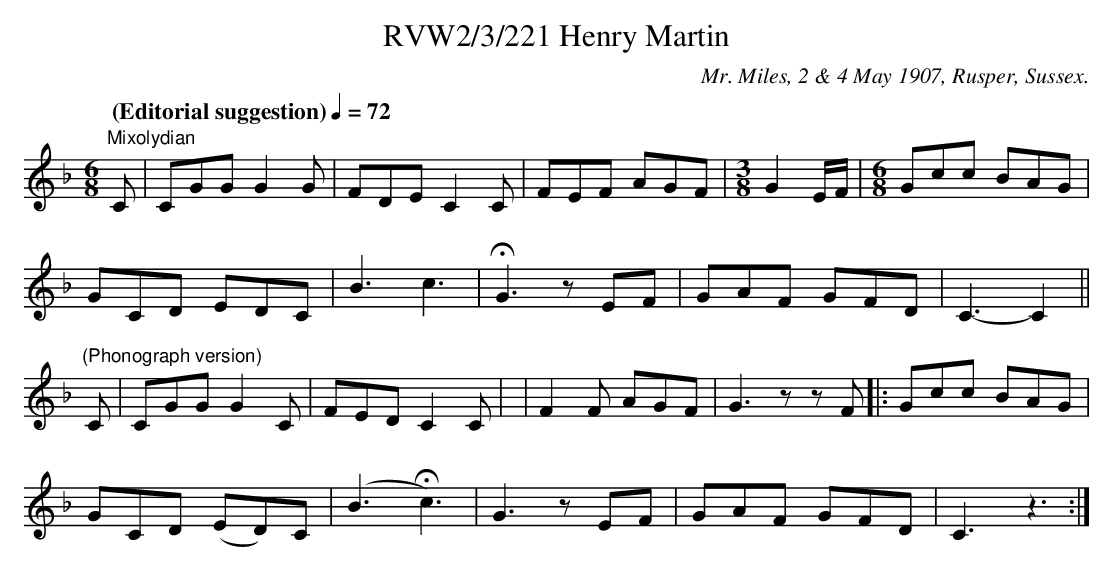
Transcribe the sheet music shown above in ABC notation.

X:1
T:RVW2/3/221 Henry Martin
C:Mr. Miles, 2 & 4 May 1907, Rusper, Sussex.
L:1/8
Q: "(Editorial suggestion)" 1/4=72
M:6/8
K:F
"Mixolydian" C | CGG G2 G | FDE C2 C | FEF AGF | [M:3/8] G2E/2F/2 | [M:6/8] Gcc BAG |$
GCD EDC | B3 c3| !fermata!G3 z EF | GAF GFD | C3 -C2 ||$
"(Phonograph version)" C | CGG G2 C | FED C2 C | | F2 F AGF | G3 z z F |: Gcc BAG |$
GCD (ED)C | (B3 !fermata!c3) | G3 z EF | GAF GFD | C3 z3 :|]$
